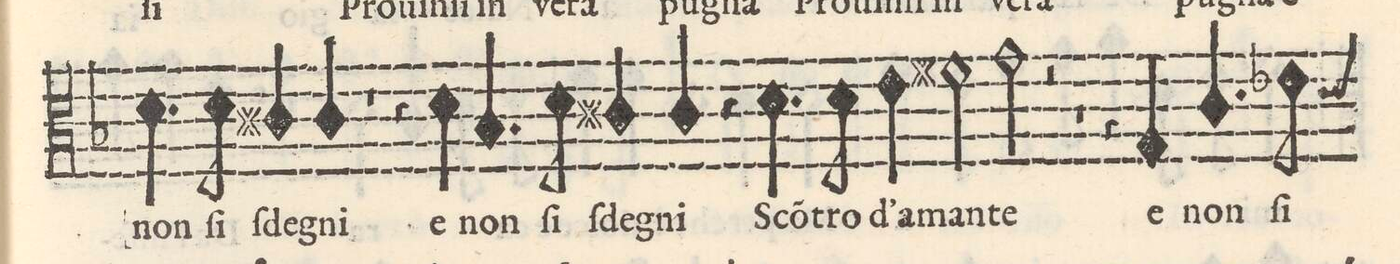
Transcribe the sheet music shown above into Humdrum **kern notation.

**kern	**text
*I"TENORE	*
*clefC3	*
*k[b-]	*
*met(c)	*
*M4/4	*
4.d\	e non
8d\	ſi
4c#X/	ſde-
4c#/	-gni
=98-	=98-
1r	.
=99-	=99-
4r	.
4d\	e
4.B-/	non
8d\	ſi
=100-	=100-
4c#X/	ſde-
4c#/	-gni
4r	.
4.d\	Scon-
=101-	=101-
8d\	-tro
4e\	d'a-
2f#X\	-man-
=102-	=102-
2g\	-te
2r	.
=103-	=103-
1r	.
=104-	=104-
4r	.
4G/	e
4.cny/	non
8e-X\	ſi
=105-	=105-
*-	*-
